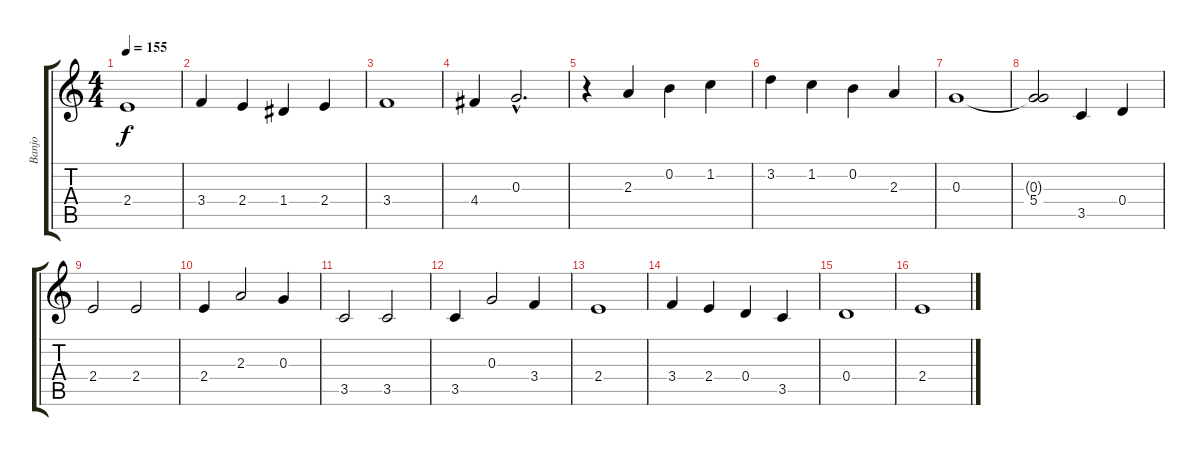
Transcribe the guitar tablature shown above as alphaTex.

\track ("Banjo" "Banjo") {instrument banjo}
\staff {score tabs}
\tuning (E4 B3 G3 D3 A2 E2) {hide}
\displaytranspose 12
\ts (4 4)
\tempo 155
\clef g2
\ks c
2.4.1{dy f instrument banjo} |
3.4.4 2.4.4 1.4.4 2.4.4 |
3.4.1 |
4.4.4 0.3{hac}.2{d} |
r.4 2.3.4 0.2.4 1.2.4 |
3.2.4 1.2.4 0.2.4 2.3.4 |
0.3.1 |
(0.3{t} 5.4).2 3.5.4 0.4.4 |
2.4.2 2.4.2 |
2.4.4 2.3.2 0.3.4 |
3.5.2 3.5.2 |
3.5.4 0.3.2 3.4.4 |
2.4.1 |
3.4.4 2.4.4 0.4.4 3.5.4 |
0.4.1 |
2.4.1
